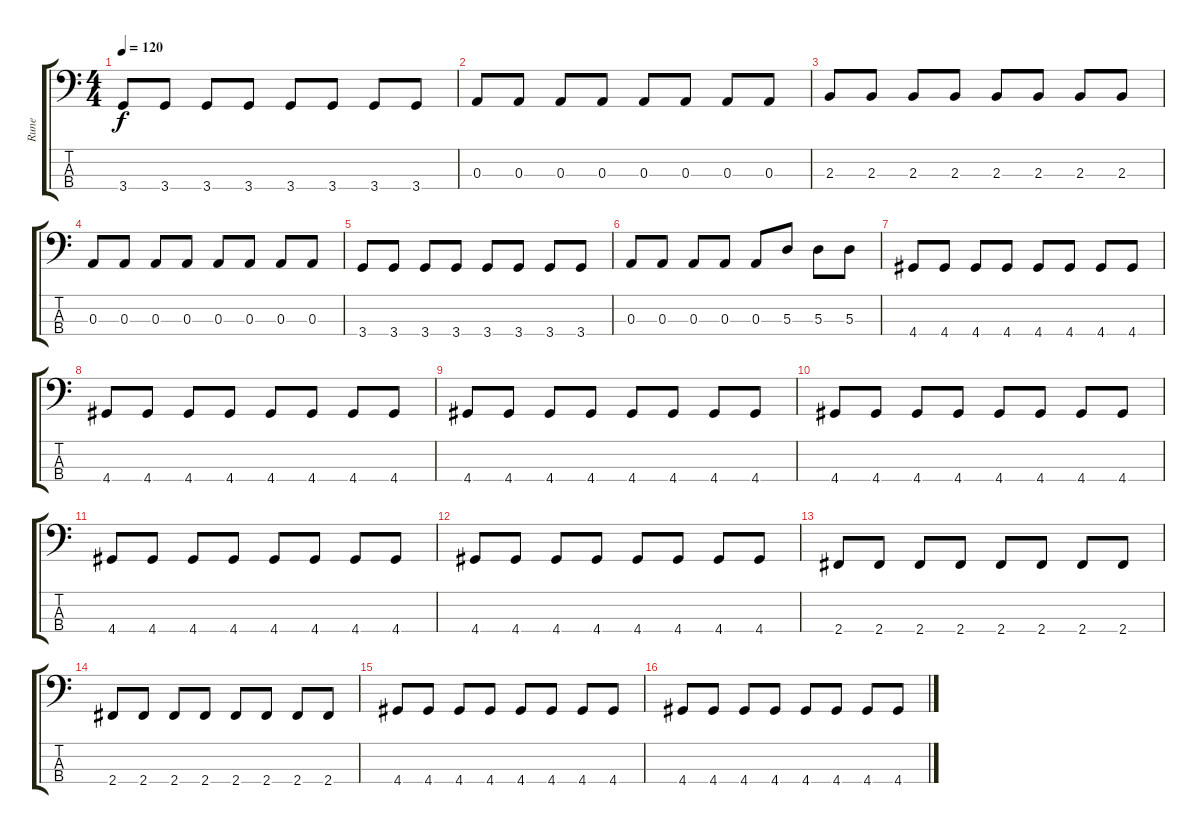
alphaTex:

\track ("Rune" "Rune") {instrument electricbassfinger}
\staff {score tabs}
\tuning (G2 D2 A1 E1) {hide}
\ts (4 4)
\tempo 120
\clef f4
\ks c
3.4.8{dy f} 3.4.8 3.4.8 3.4.8 3.4.8 3.4.8 3.4.8 3.4.8 |
0.3.8 0.3.8 0.3.8 0.3.8 0.3.8 0.3.8 0.3.8 0.3.8 |
2.3.8 2.3.8 2.3.8 2.3.8 2.3.8 2.3.8 2.3.8 2.3.8 |
0.3.8 0.3.8 0.3.8 0.3.8 0.3.8 0.3.8 0.3.8 0.3.8 |
3.4.8 3.4.8 3.4.8 3.4.8 3.4.8 3.4.8 3.4.8 3.4.8 |
0.3.8 0.3.8 0.3.8 0.3.8 0.3.8 5.3.8 5.3.8 5.3.8 |
4.4.8 4.4.8 4.4.8 4.4.8 4.4.8 4.4.8 4.4.8 4.4.8 |
4.4.8 4.4.8 4.4.8 4.4.8 4.4.8 4.4.8 4.4.8 4.4.8 |
4.4.8 4.4.8 4.4.8 4.4.8 4.4.8 4.4.8 4.4.8 4.4.8 |
4.4.8 4.4.8 4.4.8 4.4.8 4.4.8 4.4.8 4.4.8 4.4.8 |
4.4.8 4.4.8 4.4.8 4.4.8 4.4.8 4.4.8 4.4.8 4.4.8 |
4.4.8 4.4.8 4.4.8 4.4.8 4.4.8 4.4.8 4.4.8 4.4.8 |
2.4.8 2.4.8 2.4.8 2.4.8 2.4.8 2.4.8 2.4.8 2.4.8 |
2.4.8 2.4.8 2.4.8 2.4.8 2.4.8 2.4.8 2.4.8 2.4.8 |
4.4.8 4.4.8 4.4.8 4.4.8 4.4.8 4.4.8 4.4.8 4.4.8 |
4.4.8 4.4.8 4.4.8 4.4.8 4.4.8 4.4.8 4.4.8 4.4.8
